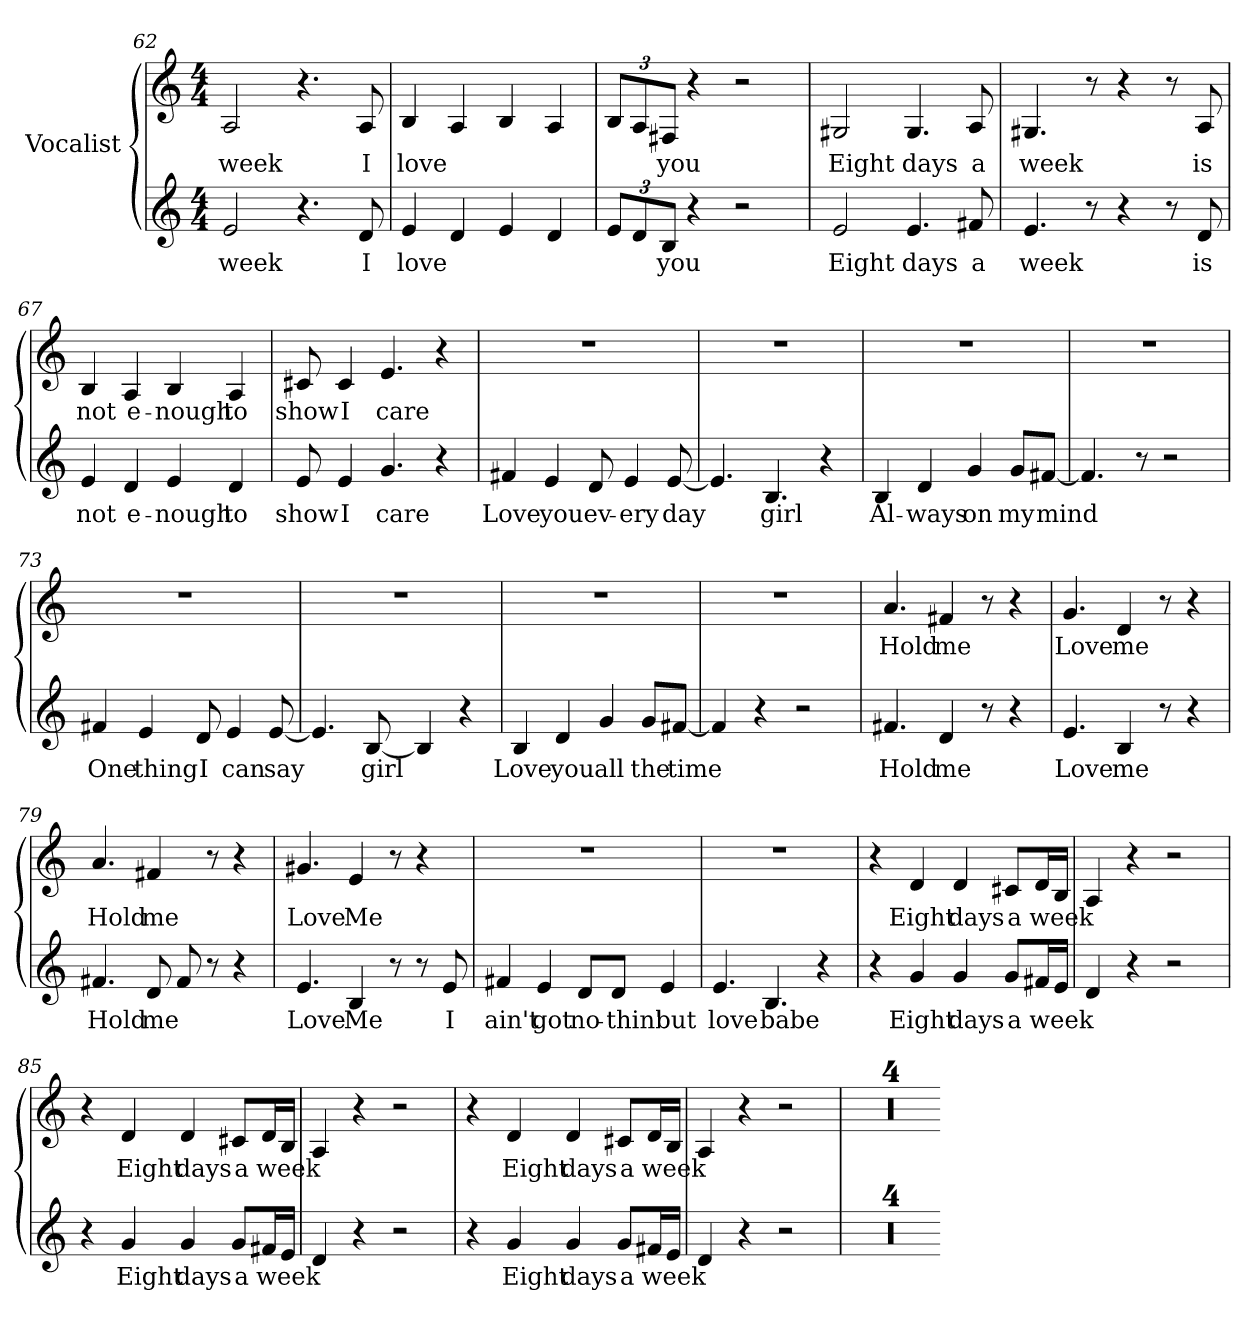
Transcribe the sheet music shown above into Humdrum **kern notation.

**kern	**text	**kern	**text
*part1	*part1	*part1	*part1
*staff2	*staff2	*staff1	*staff1
*I"Vocalist	*	*	*
*clefG2	*	*clefG2	*
*M4/4	*	*M4/4	*
=62	=62	=62	=62
2e	week	2A	week
4.r	.	4.r	.
8d	I	8A	I
=63	=63	=63	=63
4e	love	4B	love
4d	_	4A	_
4e	_	4B	_
4d	_	4A	_
=64	=64	=64	=64
12e/L	_	12B/L	_
12d/	_	12A/	_
12B/J	you	12F#X/J	you
4r	.	4r	.
2r	.	2r	.
=65	=65	=65	=65
2e	Eight	2G#X	Eight
4.e	days	4.G#	days
8f#X	a	8A	a
=66	=66	=66	=66
4.e	week	4.G#X	week
8r	.	8r	.
4r	.	4r	.
8r	.	8r	.
8d	is	8A	is
=67	=67	=67	=67
4e	not	4B	not
4d	e-	4A	e-
4e	-nough	4B	-nough
4d	to	4A	to
=68	=68	=68	=68
8e	show	8c#X	show
4e	I	4c#	I
4.g	care	4.e	care
4r	.	4r	.
=69	=69	=69	=69
4f#X	Love	1r	.
4e	you	.	.
8d	ev-	.	.
4e	-ery	.	.
[8e	day	.	.
=70	=70	=70	=70
4.e]	_	1r	.
4.B	girl	.	.
4r	.	.	.
=71	=71	=71	=71
4B	Al-	1r	.
4d	-ways	.	.
4g	on	.	.
8g/L	my	.	.
[8f#X/J	mind	.	.
=72	=72	=72	=72
4.f#]	_	1r	.
8r	.	.	.
2r	.	.	.
=73	=73	=73	=73
4f#X	One	1r	.
4e	thing	.	.
8d	I	.	.
4e	can	.	.
[8e	say	.	.
=74	=74	=74	=74
4.e]	_	1r	.
[8B	girl	.	.
4B]	_	.	.
4r	.	.	.
=75	=75	=75	=75
4B	Love	1r	.
4d	you	.	.
4g	all	.	.
8g/L	the	.	.
[8f#X/J	time	.	.
=76	=76	=76	=76
4f#]	_	1r	.
4r	.	.	.
2r	.	.	.
=77	=77	=77	=77
4.f#X	Hold	4.a	Hold
4d	me	4f#X	me
8r	.	8r	.
4r	.	4r	.
=78	=78	=78	=78
4.e	Love	4.g	Love
4B	me	4d	me
8r	.	8r	.
4r	.	4r	.
=79	=79	=79	=79
4.f#X	Hold	4.a	Hold
8d	me	4f#X	me
8f#	_	.	.
8r	.	8r	.
4r	.	4r	.
=80	=80	=80	=80
4.e	Love	4.g#X	Love
4B	Me	4e	Me
8r	.	8r	.
8r	.	4r	.
8e	I	.	.
=81	=81	=81	=81
4f#X	ain't	1r	.
4e	got	.	.
8d/L	no-	.	.
8d/J	-thin'	.	.
4e	but	.	.
=82	=82	=82	=82
4.e	love	1r	.
4.B	babe	.	.
4r	.	.	.
=83	=83	=83	=83
4r	.	4r	.
4g	Eight	4d	Eight
4g	days	4d	days
8g/L	a	8c#X/L	a
16f#X/L	week	16d/L	week
16e/JJ	_	16B/JJ	_
=84	=84	=84	=84
4d	_	4A	_
4r	.	4r	.
2r	.	2r	.
=85	=85	=85	=85
4r	.	4r	.
4g	Eight	4d	Eight
4g	days	4d	days
8g/L	a	8c#X/L	a
16f#X/L	week	16d/L	week
16e/JJ	_	16B/JJ	_
=86	=86	=86	=86
4d	_	4A	_
4r	.	4r	.
2r	.	2r	.
=87	=87	=87	=87
4r	.	4r	.
4g	Eight	4d	Eight
4g	days	4d	days
8g/L	a	8c#X/L	a
16f#X/L	week	16d/L	week
16e/JJ	_	16B/JJ	_
=88	=88	=88	=88
4d	_	4A	_
4r	.	4r	.
2r	.	2r	.
=89	=89	=89	=89
1r	.	1r	.
=90	=90	=90	=90
1r	.	1r	.
=91	=91	=91	=91
1r	.	1r	.
=92	=92	=92	=92
1r	.	1r	.
=-	=-	=-	=-
*-	*-	*-	*-
